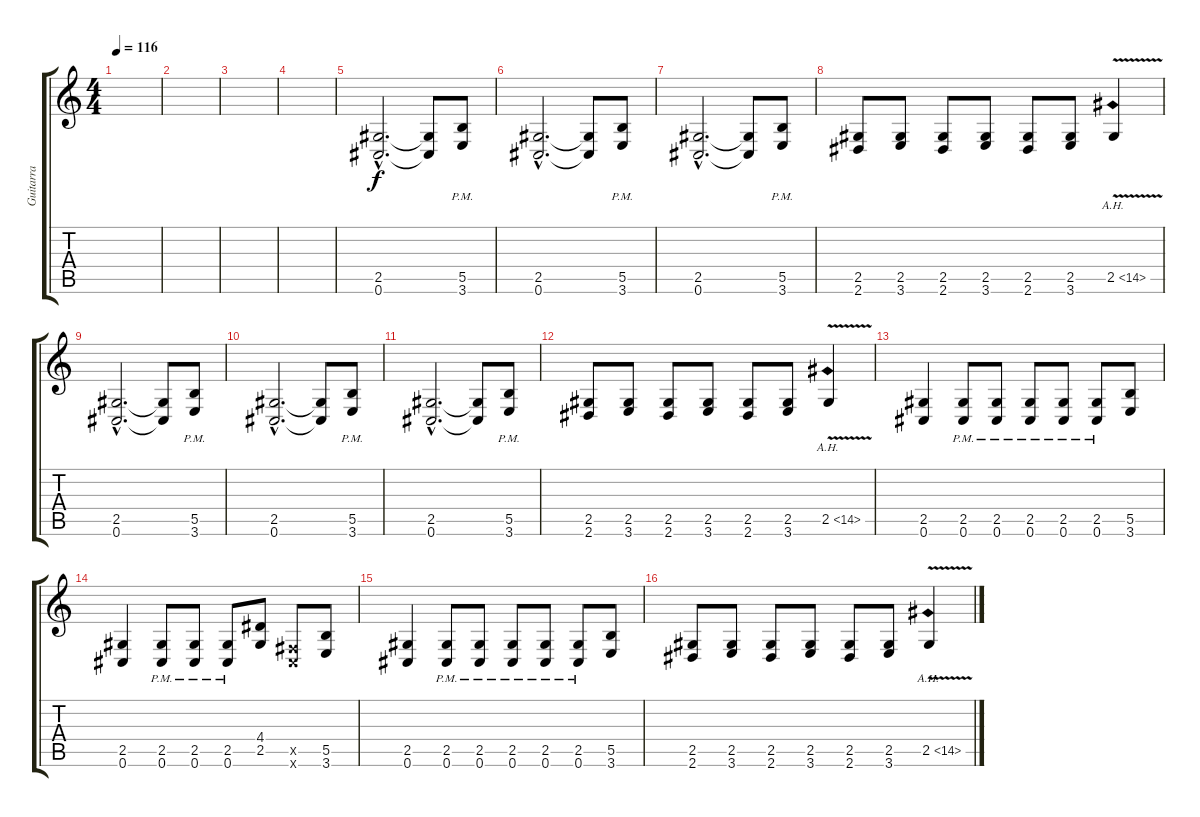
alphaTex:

\track ("Guitarra" "Guitarra") {instrument distortionguitar}
\staff {score tabs}
\tuning (Db4 Ab3 E3 B2 Gb2 Db2) {hide}
\ts (4 4)
\tempo 116
\clef g2
\ks c
|
|
|
|
(2.5{hac} 0.6{hac}).2{d} (2.5{t} 0.6{t}).8 (5.5{pm} 3.6{pm}).8 |
(2.5{hac} 0.6{hac}).2{d} (2.5{t} 0.6{t}).8 (5.5{pm} 3.6{pm}).8 |
(2.5{hac} 0.6{hac}).2{d} (2.5{t} 0.6{t}).8 (5.5{pm} 3.6{pm}).8 |
(2.5 2.6).8 (2.5 3.6).8 (2.5 2.6).8 (2.5 3.6).8 (2.5 2.6).8 (2.5 3.6).8 2.5{ah 12 v}.4 |
(2.5{hac} 0.6{hac}).2{d} (2.5{t} 0.6{t}).8 (5.5{pm} 3.6{pm}).8 |
(2.5{hac} 0.6{hac}).2{d} (2.5{t} 0.6{t}).8 (5.5{pm} 3.6{pm}).8 |
(2.5{hac} 0.6{hac}).2{d} (2.5{t} 0.6{t}).8 (5.5{pm} 3.6{pm}).8 |
(2.5 2.6).8 (2.5 3.6).8 (2.5 2.6).8 (2.5 3.6).8 (2.5 2.6).8 (2.5 3.6).8 2.5{ah 12 v}.4 |
(2.5 0.6).4 (2.5{pm} 0.6{pm}).8 (2.5{pm} 0.6{pm}).8 (2.5{pm} 0.6{pm}).8 (2.5{pm} 0.6{pm}).8 (2.5{pm} 0.6{pm}).8 (5.5 3.6).8 |
(2.5 0.6).4 (2.5{pm} 0.6{pm}).8 (2.5{pm} 0.6{pm}).8 (2.5{pm} 0.6{pm}).8 (4.4 2.5).8 (0.5{x} 0.6{x}).8 (5.5 3.6).8 |
(2.5 0.6).4 (2.5{pm} 0.6{pm}).8 (2.5{pm} 0.6{pm}).8 (2.5{pm} 0.6{pm}).8 (2.5{pm} 0.6{pm}).8 (2.5{pm} 0.6{pm}).8 (5.5 3.6).8 |
(2.5 2.6).8 (2.5 3.6).8 (2.5 2.6).8 (2.5 3.6).8 (2.5 2.6).8 (2.5 3.6).8 2.5{ah 12 v}.4
